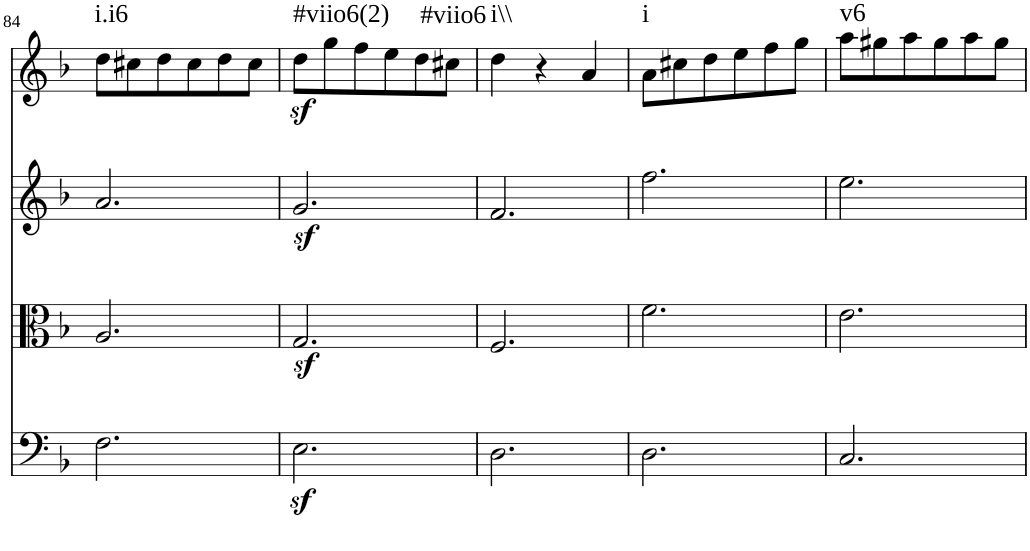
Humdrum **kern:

**kern	**kern	**kern	**kern	**dynam	**harte
*part4	*part3	*part2	*part1	*part1	*part1
*staff4	*staff3	*staff2	*staff1	*staff1	*
*I"Violoncello	*I"Viola	*I"Violin II	*I"Violin I	*	*
*I'Vc	*I'Vla	*I'Vln	*I'Vln	*	*
!!LO:PB:g=z
*clefF4	*clefC3	*clefG2	*clefG2	*	*
*k[b-]	*k[b-]	*k[b-]	*k[b-]	*	*
*M3/4	*M3/4	*M3/4	*M3/4	*	*
=84	=84	=84	=84	=84	=84
!	!	!	!	!	!LO:H:kt=i.i6
2.F\	2.A/	2.a/	8dd\L	.	N
.	.	.	8cc#X\	.	.
.	.	.	8dd\	.	.
.	.	.	8cc#\	.	.
.	.	.	8dd\	.	.
.	.	.	8cc#\J	.	.
=85	=85	=85	=85	=85	=85
!	!	!	!	!LO:DY:b	!LO:H:kt=#viio6(2)
2.Ez<\	2.Gz</	2.gz</	8dd\L	sf	N
.	.	.	8gg\	.	.
.	.	.	8ff\	.	.
.	.	.	8ee\	.	.
.	.	.	8dd\	.	.
!	!	!	!	!	!LO:H:kt=#viio6
.	.	.	8cc#X\J	.	N
=86	=86	=86	=86	=86	=86
!	!	!	!	!	!LO:H:kt=i\\
2.D\	2.F/	2.f/	4dd\	.	N
.	.	.	4r	.	.
.	.	.	4a/	.	.
=87	=87	=87	=87	=87	=87
!	!	!	!	!	!LO:H:kt=i
2.D\	2.f\	2.ff\	8a\L	.	N
.	.	.	8cc#X\	.	.
.	.	.	8dd\	.	.
.	.	.	8ee\	.	.
.	.	.	8ff\	.	.
.	.	.	8gg\J	.	.
=88	=88	=88	=88	=88	=88
!	!	!	!	!	!LO:H:kt=v6
2.C/	2.e\	2.ee\	8aa\L	.	N
.	.	.	8gg#X\	.	.
.	.	.	8aa\	.	.
.	.	.	8gg#\	.	.
.	.	.	8aa\	.	.
.	.	.	8gg#\J	.	.
=	=	=	=	=	=
*-	*-	*-	*-	*-	*-
